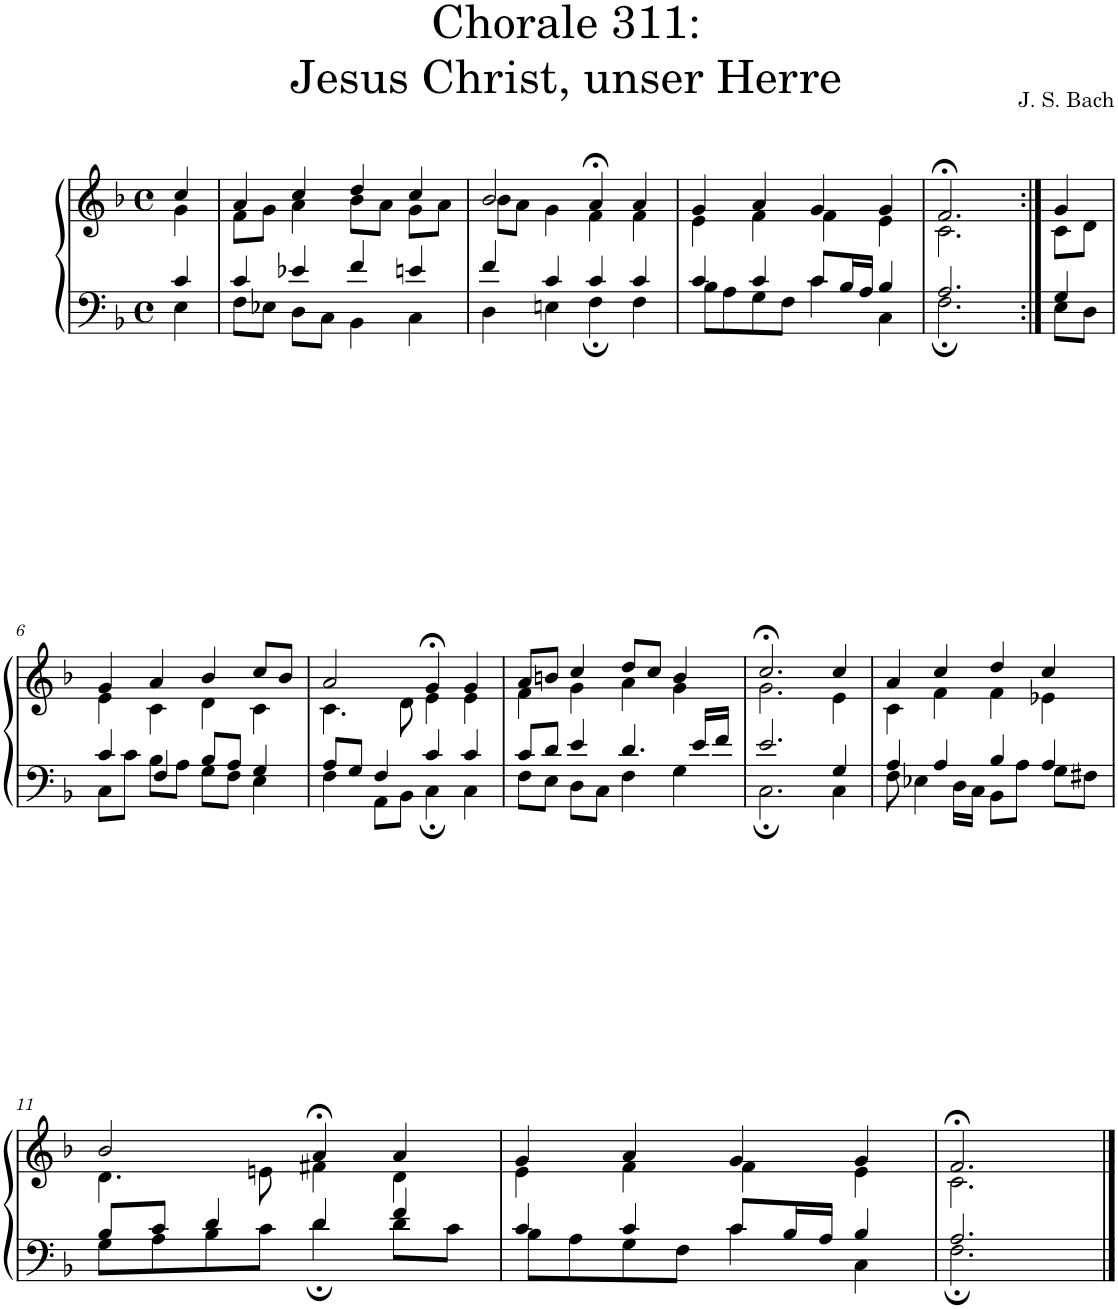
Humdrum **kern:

**kern	**kern
*part1	*part1
*staff2	*staff1
*I"S,A	*
*clefF4	*clefG2
*k[b-]	*k[b-]
*M4/4	*M4/4
*met(c)	*met(c)
=	=
*^	*^
4c/	4E\	4cc/	4g\
=1	=1	=1	=1
4c/	8F\L	4a/	8f\L
.	8E-X\J	.	8g\J
4e-X/	8D\L	4cc/	4a\
.	8C\J	.	.
4f/	4BB-\	4dd/	8b-\L
.	.	.	8a\J
4en/	4C\	4cc/	8g\L
.	.	.	8a\J
=2	=2	=2	=2
4f/	4D\	2b-/	8b-\L
.	.	.	8a\J
4c/	4En\	.	4g\
4c/	4F;\	4a;</	4f\
4c/	4F\	4a/	4f\
=3	=3	=3	=3
4c/	8B-\L	4g/	4e\
.	8A\	.	.
4c/	8G\	4a/	4f\
.	8F\J	.	.
8c/L	4c\	4g/	4f\
16B-/L	.	.	.
16A/JJ	.	.	.
4B-/	4C\	4g/	4e\
=1068	=1068	=1068	=1068
2.A/	2.F;\	2.f;</	2.c\
=1069:|!	=1069:|!	=1069:|!	=1069:|!
4G/	8E\L	4g/	8c\L
.	8D\J	.	8d\J
!!LO:LB:g=z	!!
=6	=6	=6	=6
4c/	8C\L	4g/	4e\
.	8c\J	.	.
4F/	8B-\L	4a/	4c\
.	8A\J	.	.
8B-/L	8G\L	4b-/	4d\
8A/J	8F\J	.	.
4G/	4E\	8cc/L	4c\
.	.	8b-/J	.
=7	=7	=7	=7
8A/L	4F\	2a/	4.c\
8G/J	.	.	.
4F/	8AA\L	.	.
.	8BB-\J	.	8d\
4c/	4C;\	4g;</	4e\
4c/	4C\	4g/	4e\
=8	=8	=8	=8
8c/L	8F\L	8a/L	4f\
8d/J	8E\J	8bn/J	.
4e/	8D\L	4cc/	4g\
.	8C\J	.	.
4.d/	4F\	8dd/L	4a\
.	.	8cc/J	.
.	4G\	4b/	4g\
16e/LL	.	.	.
16f/JJ	.	.	.
=9	=9	=9	=9
2.e/	2.C;\	2.cc;</	2.g\
4G/	4C\	4cc/	4e\
=10	=10	=10	=10
4A/	8F\	4a/	4c\
.	4E-X\	.	.
4A/	.	4cc/	4f\
.	16D\LL	.	.
.	16C\JJ	.	.
4B-/	8BB-\L	4dd/	4f\
.	8A\J	.	.
4A/	8G\L	4cc/	4e-X\
.	8F#X\J	.	.
!!LO:LB:g=z	!!
=11	=11	=11	=11
8B-/L	8G\L	2b-/	4.d\
8c/J	8A\	.	.
4d/	8B-\	.	.
.	8c\J	.	8en\
4d/	4d;\	4a;</	4f#X\
4f/	8d\L	4a/	4d\
.	8c\J	.	.
=12	=12	=12	=12
4c/	8B-\L	4g/	4e\
.	8A\	.	.
4c/	8G\	4a/	4f\
.	8F\J	.	.
8c/L	4c\	4g/	4f\
16B-/L	.	.	.
16A/JJ	.	.	.
4B-/	4C\	4g/	4e\
=13	=13	=13	=13
2.A/	2.F;\	2.f;</	2.c\
*v	*v	*	*
*	*v	*v
==	==
*-	*-
